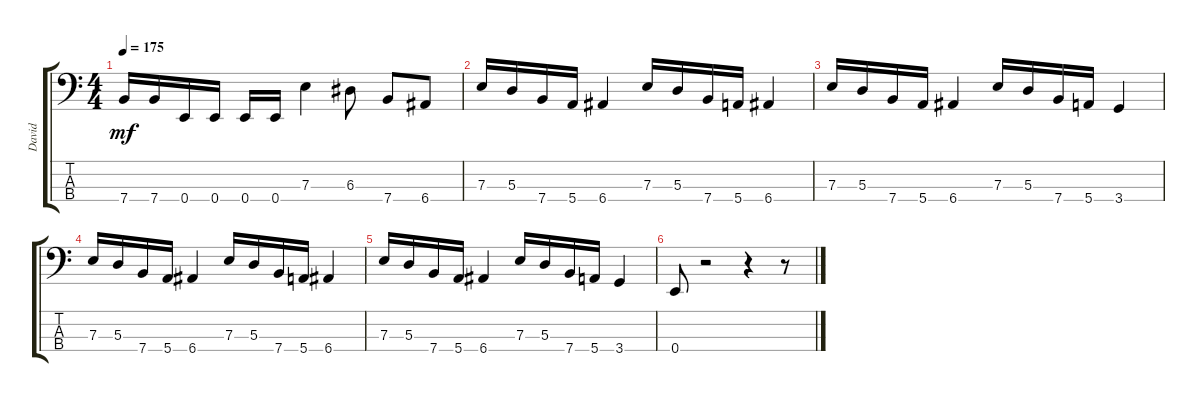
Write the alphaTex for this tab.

\track ("David" "David") {instrument electricbasspick}
\staff {score tabs}
\tuning (G2 D2 A1 E1) {hide}
\ts (4 4)
\tempo 175
\clef f4
\ks c
7.4.16{dy mf} 7.4.16 0.4.16 0.4.16 0.4.16 0.4.16 7.3.4 6.3.8 7.4.8 6.4.8 |
7.3.16 5.3.16 7.4.16 5.4.16 6.4.4 7.3.16 5.3.16 7.4.16 5.4.16 6.4.4 |
7.3.16 5.3.16 7.4.16 5.4.16 6.4.4 7.3.16 5.3.16 7.4.16 5.4.16 3.4.4 |
7.3.16 5.3.16 7.4.16 5.4.16 6.4.4 7.3.16 5.3.16 7.4.16 5.4.16 6.4.4 |
7.3.16 5.3.16 7.4.16 5.4.16 6.4.4 7.3.16 5.3.16 7.4.16 5.4.16 3.4.4 |
0.4.8 r.2 r.4 r.8
